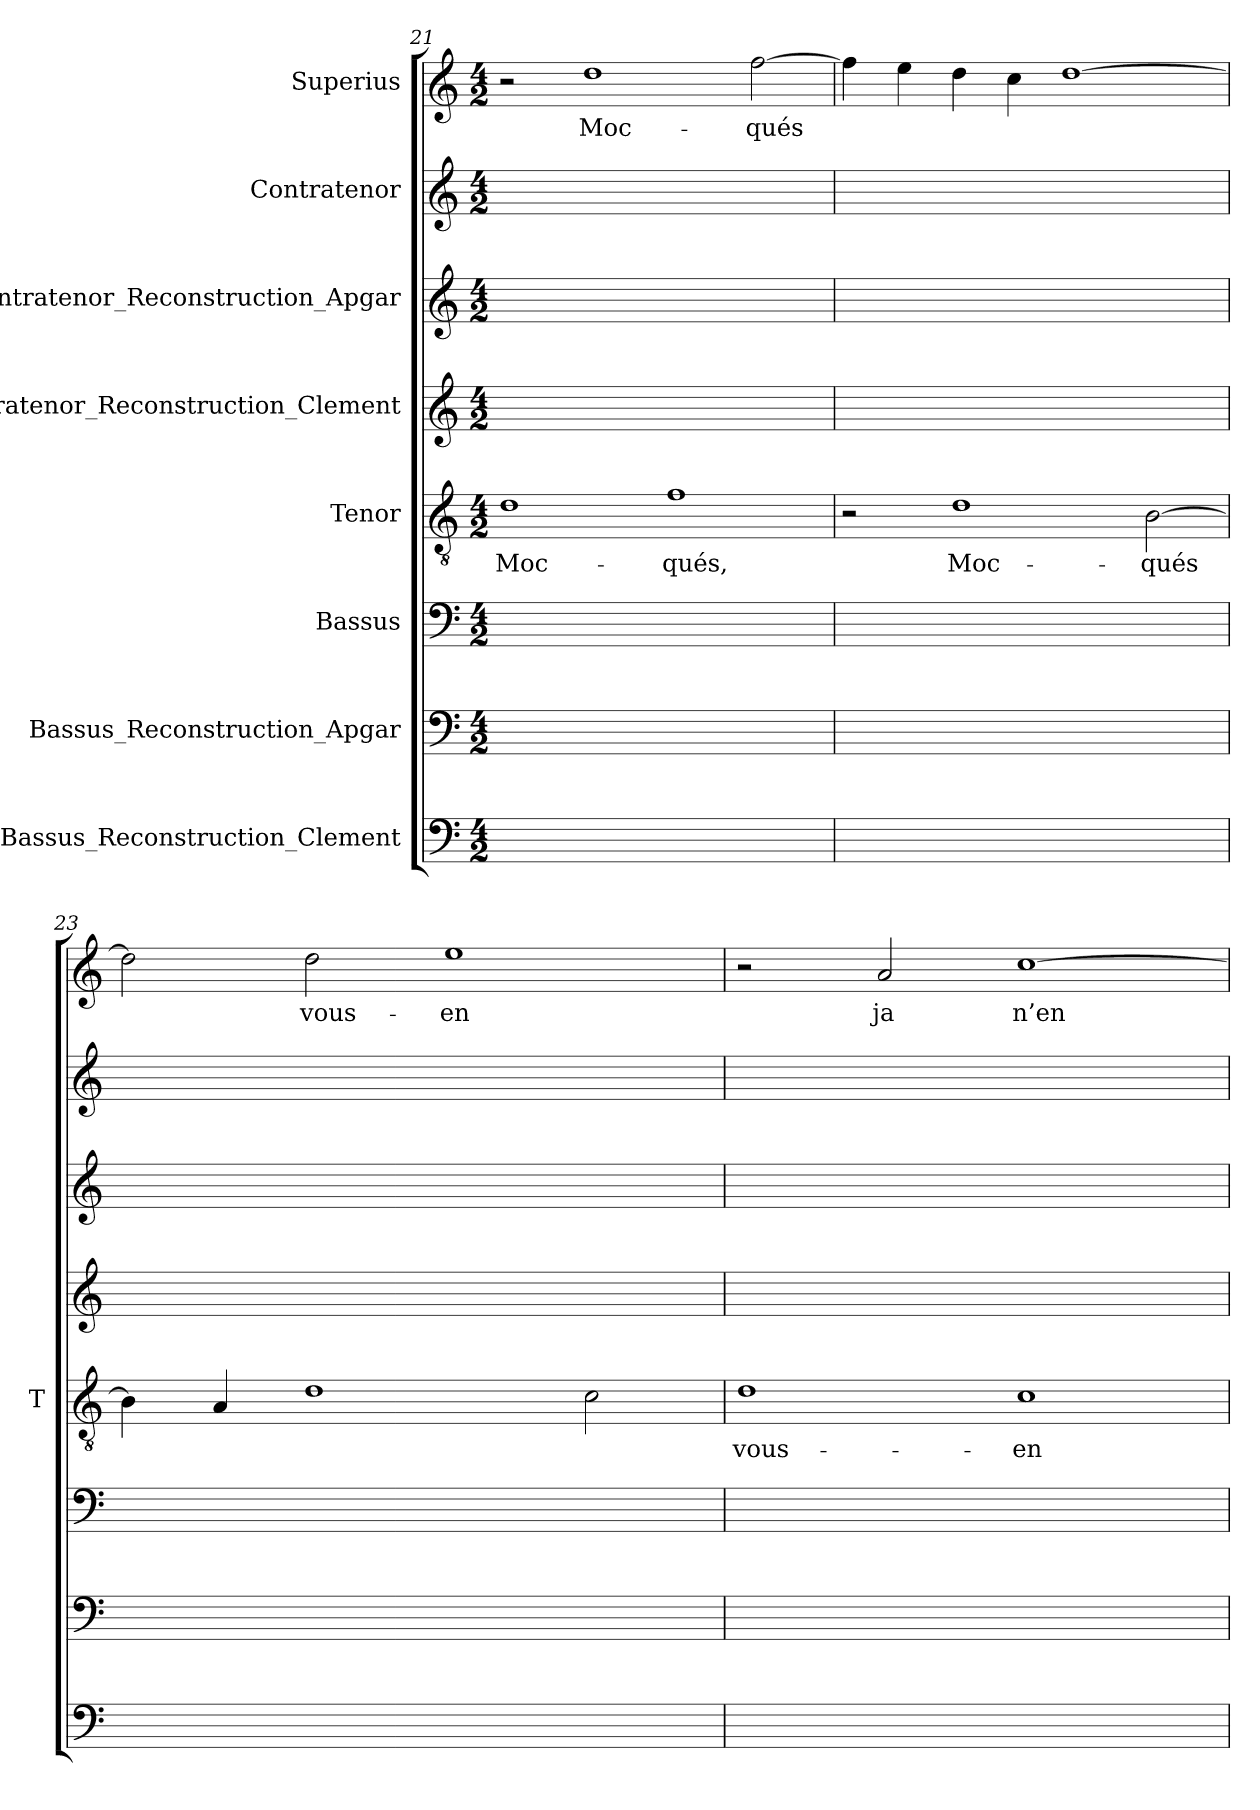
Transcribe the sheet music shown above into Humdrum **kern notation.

**kern	**kern	**kern	**kern	**text	**kern	**kern	**kern	**kern	**text
*part8	*part7	*part6	*part5	*part5	*part4	*part3	*part2	*part1	*part1
*staff8	*staff7	*staff6	*staff5	*staff5	*staff4	*staff3	*staff2	*staff1	*staff1
*I"Bassus_Reconstruction_Clement	*I"Bassus_Reconstruction_Apgar	*I"Bassus	*I"Tenor	*	*I"Contratenor_Reconstruction_Clement	*I"Contratenor_Reconstruction_Apgar	*I"Contratenor	*I"Superius	*
*	*	*	*I'T	*	*	*	*	*	*
*clefF4	*clefF4	*clefF4	*clefGv2	*	*clefG2	*clefG2	*clefG2	*clefG2	*
*k[]	*k[]	*k[]	*k[]	*	*k[]	*k[]	*k[]	*k[]	*
*M4/2	*M4/2	*M4/2	*M4/2	*	*M4/2	*M4/2	*M4/2	*M4/2	*
=21	=21	=21	=21	=21	=21	=21	=21	=21	=21
0ryy	0ryy	0ryy	1d	Moc-	0ryy	0ryy	0ryy	2r	.
.	.	.	.	.	.	.	.	1dd	Moc-
.	.	.	1f	-qués,	.	.	.	.	.
.	.	.	.	.	.	.	.	[2ff	-qués
=22	=22	=22	=22	=22	=22	=22	=22	=22	=22
0ryy	0ryy	0ryy	2r	.	0ryy	0ryy	0ryy	4ff]	.
.	.	.	.	.	.	.	.	4ee	.
.	.	.	1d	Moc-	.	.	.	4dd	.
.	.	.	.	.	.	.	.	4cc	.
.	.	.	.	.	.	.	.	[1dd	.
.	.	.	[2B	-qués	.	.	.	.	.
=23	=23	=23	=23	=23	=23	=23	=23	=23	=23
0ryy	0ryy	0ryy	4B]	.	0ryy	0ryy	0ryy	2dd]	.
.	.	.	4A	.	.	.	.	.	.
.	.	.	1d	.	.	.	.	2dd	vous-
.	.	.	.	.	.	.	.	1ee	-en
.	.	.	2c	.	.	.	.	.	.
=24	=24	=24	=24	=24	=24	=24	=24	=24	=24
0ryy	0ryy	0ryy	1d	vous-	0ryy	0ryy	0ryy	2r	.
.	.	.	.	.	.	.	.	2a	-ja
.	.	.	1c	-en	.	.	.	[1cc	-n’en
=	=	=	=	=	=	=	=	=	=
*-	*-	*-	*-	*-	*-	*-	*-	*-	*-
